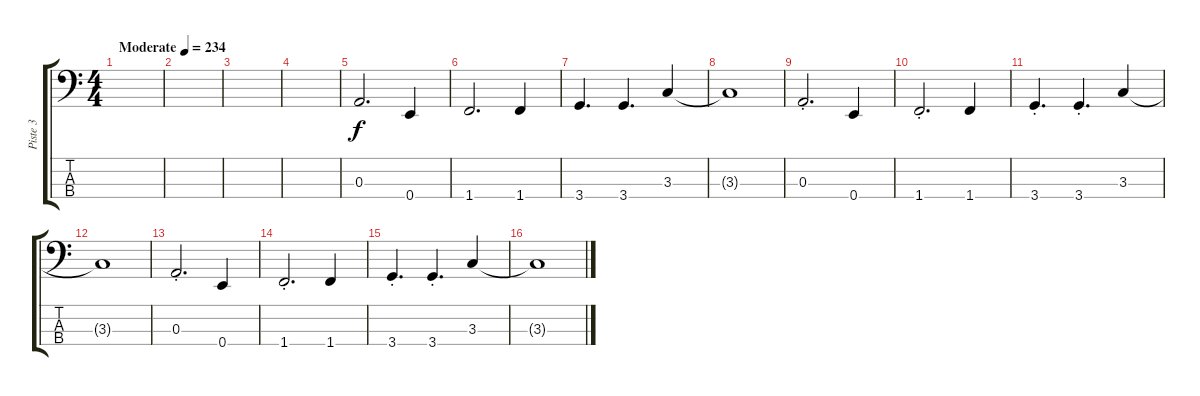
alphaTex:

\track ("Piste 3" "Piste 3") {instrument electricbasspick}
\staff {score tabs}
\tuning (G2 D2 A1 E1) {hide}
\ts (4 4)
\tempo (234 "Moderate")
\clef f4
\ks c
|
|
|
|
0.3.2{d} 0.4.4 |
1.4.2{d} 1.4.4 |
3.4.4{d} 3.4.4{d} 3.3.4 |
3.3{t}.1 |
0.3{st}.2{d} 0.4.4 |
1.4{st}.2{d} 1.4.4 |
3.4{st}.4{d} 3.4{st}.4{d} 3.3.4 |
3.3{t}.1 |
0.3{st}.2{d} 0.4.4 |
1.4{st}.2{d} 1.4.4 |
3.4{st}.4{d} 3.4{st}.4{d} 3.3.4 |
3.3{t}.1
